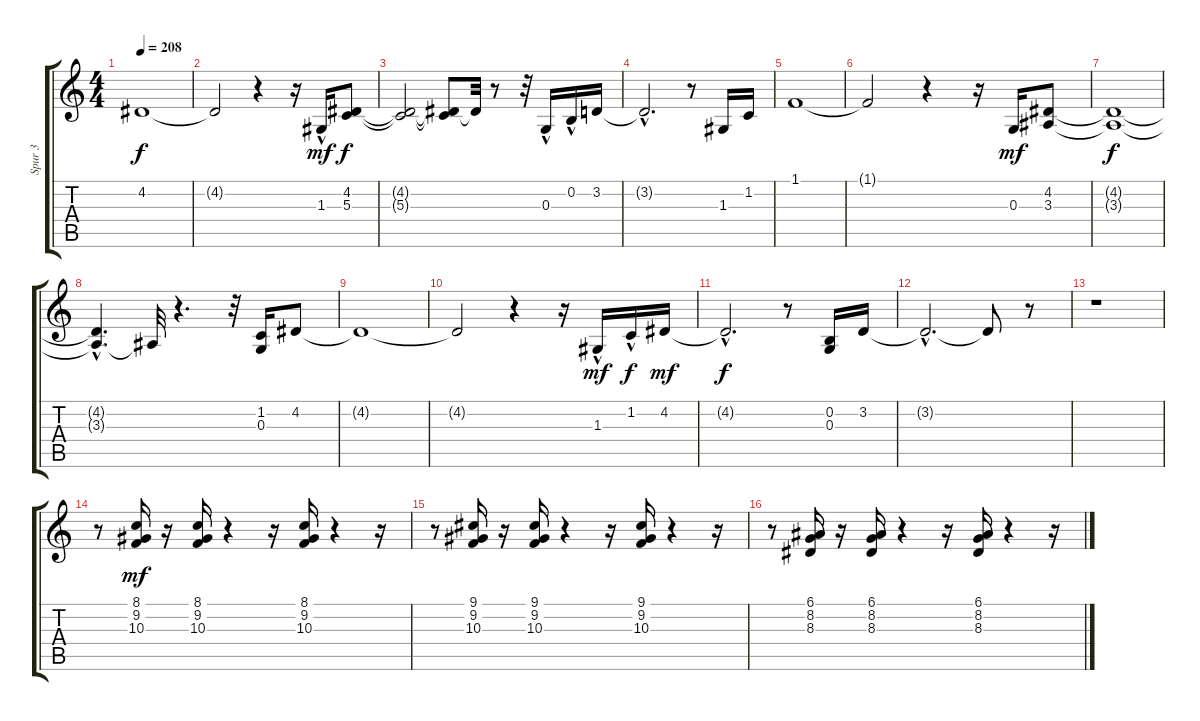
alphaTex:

\track ("Spur 3" "Spur 3") {instrument acousticgrandpiano}
\staff {score tabs}
\tuning (E4 B3 G3 D3 A2 E2) {hide}
\ts (4 4)
\tempo 208
\clef g2
\ks c
4.2{t}.1{dy f} |
4.2{t}.2 r.4 r.16 1.3{hac}.16{dy mf} (4.2 5.3).8{dy f} |
(4.2{t} 5.3{t}).2 (4.2{t} 5.3{t}).8 4.2{t}.32 r.8 r.32 0.3{hac}.16 0.2{hac}.16 3.2.16 |
3.2{hac t}.2{d} r.8 1.3.16 1.2.16 |
1.1.1 |
1.1{t}.2 r.4 r.16 0.3.16{dy mf} (4.2 3.3).8 |
(4.2{t} 3.3{t}).1{dy f} |
(4.2{hac t} 3.3{hac t}).4{d} 3.3{t}.32 r.4{d} r.32 (1.2 0.3).16 4.2.8 |
4.2{t}.1 |
4.2{t}.2 r.4 r.16 1.3{hac}.16{dy mf} 1.2{hac}.16{dy f} 4.2.16{dy mf} |
4.2{hac t}.2{d dy f} r.8 (0.2 0.3).16 3.2.16 |
3.2{hac t}.2{d} 3.2{t}.8 r.8 |
r.1 |
r.8 (8.1 9.2 10.3).16{dy mf balance 11 instrument electricguitarclean} r.16 (8.1 9.2 10.3).16 r.4 r.16 (8.1 9.2 10.3).16 r.4 r.16 |
r.8 (9.1 9.2 10.3).16 r.16 (9.1 9.2 10.3).16 r.4 r.16 (9.1 9.2 10.3).16 r.4 r.16 |
r.8 (6.1 8.2 8.3).16 r.16 (6.1 8.2 8.3).16 r.4 r.16 (6.1 8.2 8.3).16 r.4 r.16
